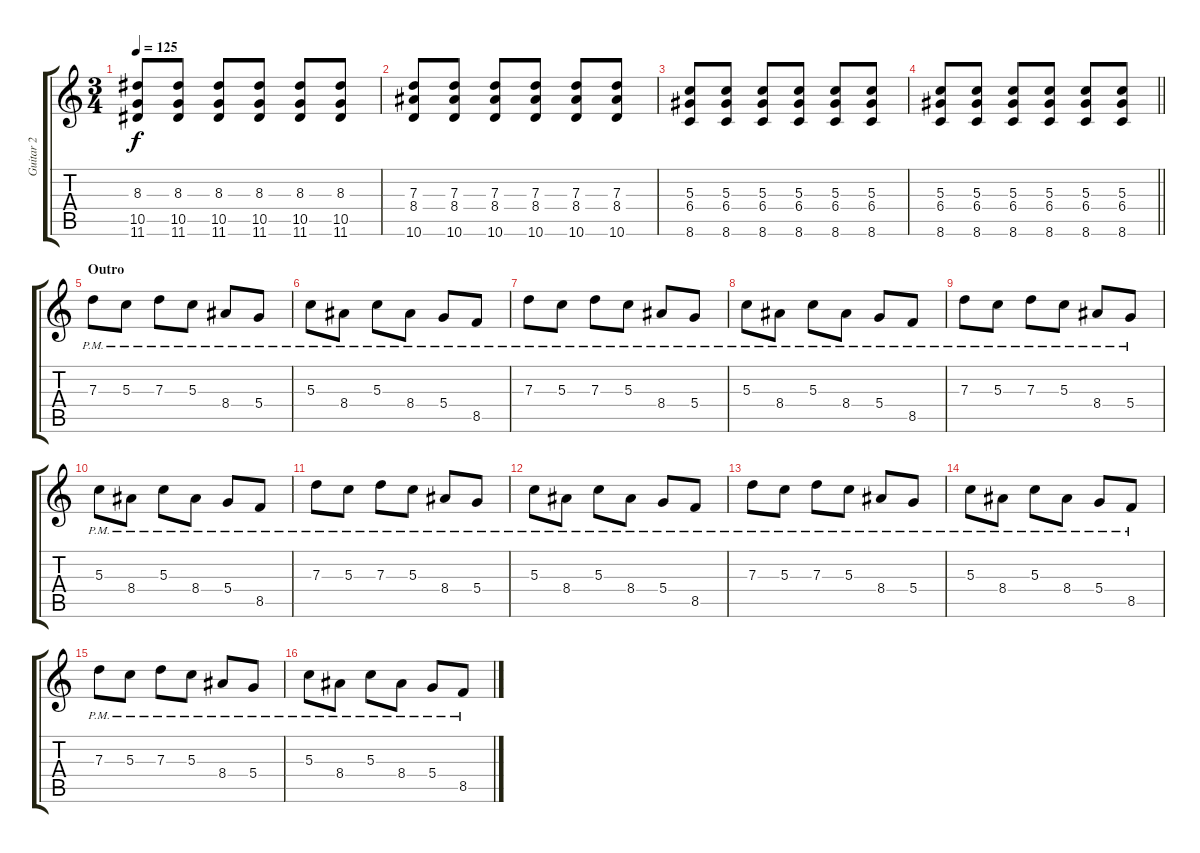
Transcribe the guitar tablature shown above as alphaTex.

\track ("Guitar 2" "Guitar 2") {instrument electricguitarjazz}
\staff {score tabs}
\tuning (E4 B3 G3 D3 A2 E2) {hide}
\ts (3 4)
\tempo 125
\clef g2
\ks c
(8.3 10.5 11.6).8{dy f} (8.3 10.5 11.6).8 (8.3 10.5 11.6).8 (8.3 10.5 11.6).8 (8.3 10.5 11.6).8 (8.3 10.5 11.6).8 |
(7.3 8.4 10.6).8 (7.3 8.4 10.6).8 (7.3 8.4 10.6).8 (7.3 8.4 10.6).8 (7.3 8.4 10.6).8 (7.3 8.4 10.6).8 |
(5.3 6.4 8.6).8 (5.3 6.4 8.6).8 (5.3 6.4 8.6).8 (5.3 6.4 8.6).8 (5.3 6.4 8.6).8 (5.3 6.4 8.6).8 |
\barLineRight lightlight
(5.3 6.4 8.6).8 (5.3 6.4 8.6).8 (5.3 6.4 8.6).8 (5.3 6.4 8.6).8 (5.3 6.4 8.6).8 (5.3 6.4 8.6).8 |
\section ("" "Outro")
7.3{pm}.8{instrument electricguitarjazz} 5.3{pm}.8 7.3{pm}.8 5.3{pm}.8 8.4{pm}.8 5.4{pm}.8 |
5.3{pm}.8 8.4{pm}.8 5.3{pm}.8 8.4{pm}.8 5.4{pm}.8 8.5{pm}.8 |
7.3{pm}.8{instrument electricguitarjazz} 5.3{pm}.8 7.3{pm}.8 5.3{pm}.8 8.4{pm}.8 5.4{pm}.8 |
5.3{pm}.8 8.4{pm}.8 5.3{pm}.8 8.4{pm}.8 5.4{pm}.8 8.5{pm}.8 |
7.3{pm}.8{instrument electricguitarjazz} 5.3{pm}.8 7.3{pm}.8 5.3{pm}.8 8.4{pm}.8 5.4{pm}.8 |
5.3{pm}.8 8.4{pm}.8 5.3{pm}.8 8.4{pm}.8 5.4{pm}.8 8.5{pm}.8 |
7.3{pm}.8{instrument electricguitarjazz} 5.3{pm}.8 7.3{pm}.8 5.3{pm}.8 8.4{pm}.8 5.4{pm}.8 |
5.3{pm}.8 8.4{pm}.8 5.3{pm}.8 8.4{pm}.8 5.4{pm}.8 8.5{pm}.8 |
7.3{pm}.8{instrument electricguitarjazz} 5.3{pm}.8 7.3{pm}.8 5.3{pm}.8 8.4{pm}.8 5.4{pm}.8 |
5.3{pm}.8 8.4{pm}.8 5.3{pm}.8 8.4{pm}.8 5.4{pm}.8 8.5{pm}.8 |
7.3{pm}.8{instrument electricguitarjazz} 5.3{pm}.8 7.3{pm}.8 5.3{pm}.8 8.4{pm}.8 5.4{pm}.8 |
5.3{pm}.8 8.4{pm}.8 5.3{pm}.8 8.4{pm}.8 5.4{pm}.8 8.5{pm}.8
